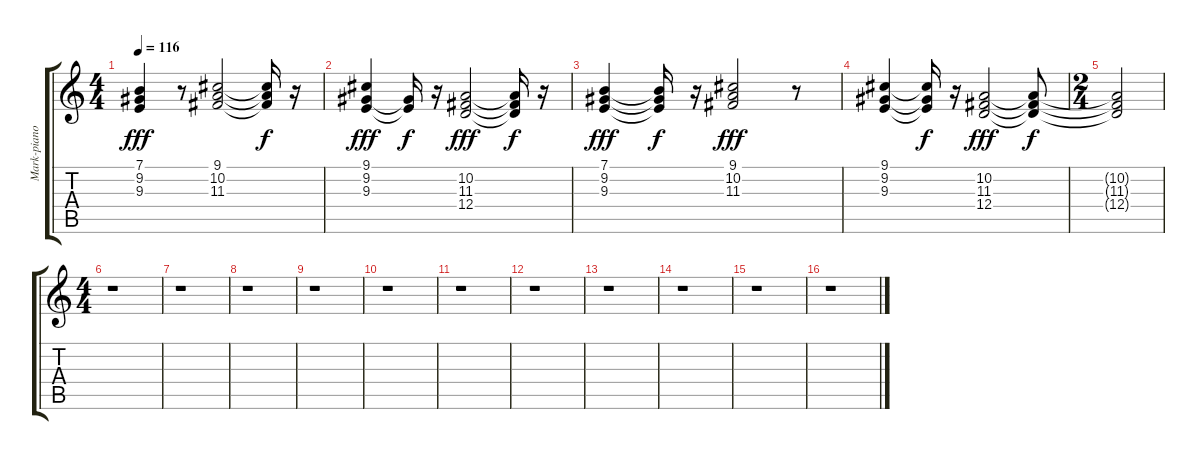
\track ("Mark-piano" "Mark-piano") {instrument seashore}
\staff {score tabs}
\tuning (E4 B3 G3 D3 A2 E2) {hide}
\ts (4 4)
\tempo 116
\clef g2
\ks c
(7.1 9.2 9.3).4{dy fff} r.8 (9.1 10.2 11.3).2 (9.1{t} 10.2{t} 11.3{t}).16{dy f} r.16 |
(9.1 9.2 9.3).4{dy fff} (9.2{t} 9.3{t}).16{dy f} r.16 (10.2 11.3 12.4).2{dy fff} (10.2{t} 11.3{t} 12.4{t}).16{dy f} r.16 |
(7.1 9.2 9.3).4{dy fff} (7.1{t} 9.2{t} 9.3{t}).16{dy f} r.16 (9.1 10.2 11.3).2{dy fff} r.8 |
(9.1 9.2 9.3).4 (9.1{t} 9.2{t} 9.3{t}).16{dy f} r.16 (10.2 11.3 12.4).2{dy fff} (10.2{t} 11.3{t} 12.4{t}).8{dy f} |
\ts (2 4)
(10.2{t} 11.3{t} 12.4{t}).2 |
\ts (4 4)
r.1 |
r.1 |
r.1 |
r.1 |
r.1 |
r.1 |
r.1 |
r.1 |
r.1 |
r.1 |
r.1
